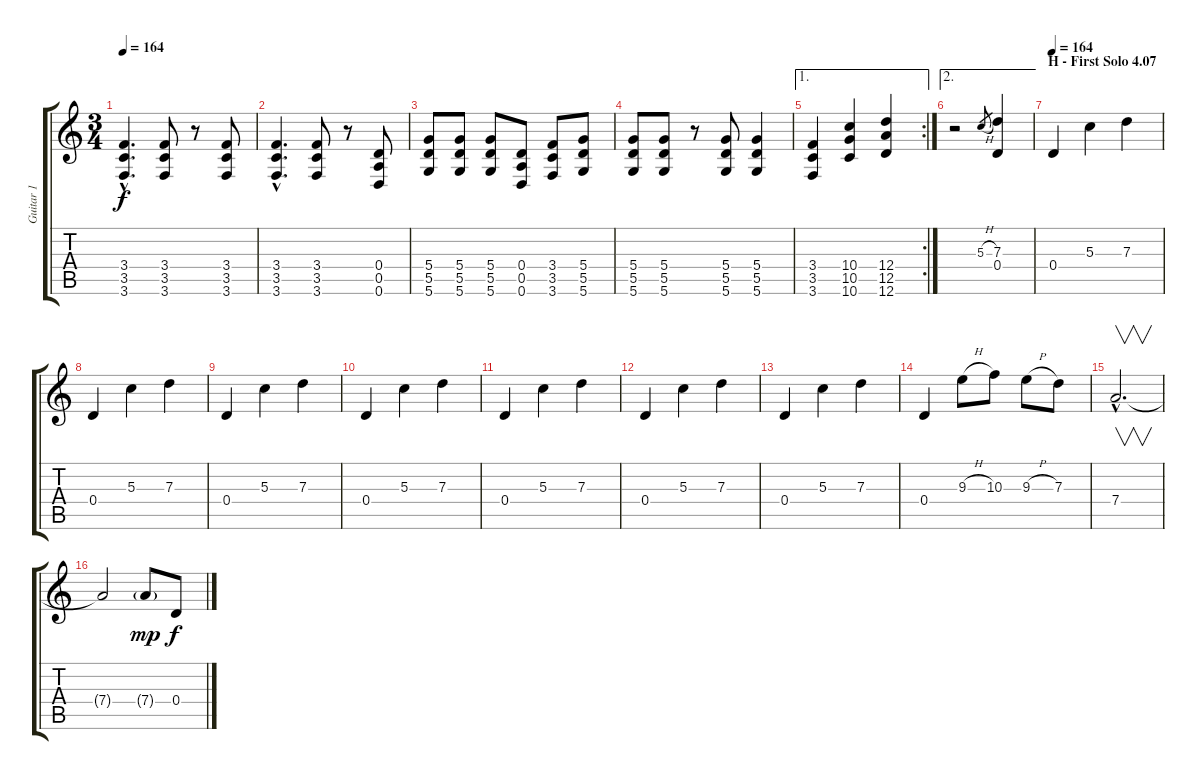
\track ("Guitar 1" "Guitar 1") {instrument distortionguitar}
\staff {score tabs}
\tuning (E4 B3 G3 D3 A2 D2) {hide}
\ts (3 4)
\tempo 164
\clef g2
\ks c
(3.4{hac} 3.5{hac} 3.6{hac}).4{d dy f} (3.4 3.5 3.6).8 r.8 (3.4 3.5 3.6).8 |
(3.4{hac} 3.5{hac} 3.6{hac}).4{d} (3.4 3.5 3.6).8 r.8 (0.4 0.5 0.6).8 |
(5.4 5.5 5.6).8 (5.4 5.5 5.6).8 (5.4 5.5 5.6).8 (0.4 0.5 0.6).8 (3.4 3.5 3.6).8 (5.4 5.5 5.6).8 |
(5.4 5.5 5.6).8 (5.4 5.5 5.6).8 r.8 (5.4 5.5 5.6).8 (5.4 5.5 5.6).4 |
\ae 1
\rc 2
(3.4 3.5 3.6).4 (10.4 10.5 10.6).4 (12.4 12.5 12.6).4 |
\ae 2
r.2 5.3{h}.8{gr} (7.3 0.4).4 |
\section ("" "H - First Solo 4.07")
\tempo 164
0.4.4 5.3.4 7.3.4 |
0.4.4 5.3.4 7.3.4 |
0.4.4 5.3.4 7.3.4 |
0.4.4 5.3.4 7.3.4 |
0.4.4 5.3.4 7.3.4 |
0.4.4 5.3.4 7.3.4 |
0.4.4 5.3.4 7.3.4 |
0.4.4 9.3{h}.8 10.3.8 9.3{h}.8 7.3.8 |
7.4{hac}.2{v d} |
7.4{t}.2 7.4{g}.8{dy mp} 0.4.8{dy f}
